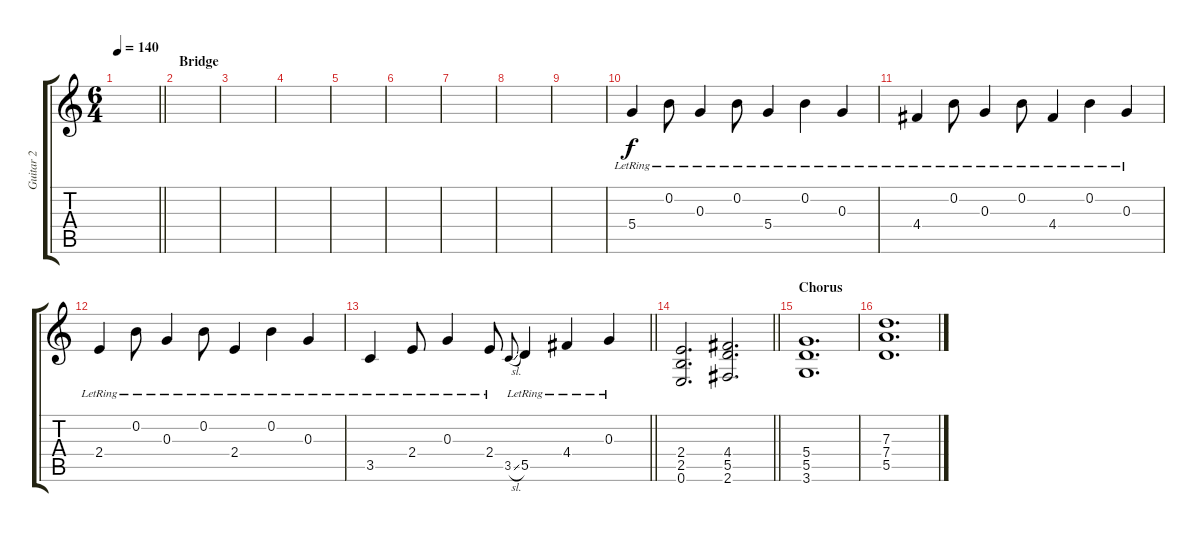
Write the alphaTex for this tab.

\track ("Guitar 2" "Guitar 2") {instrument electricguitarjazz}
\staff {score tabs}
\tuning (E4 B3 G3 D3 A2 E2) {hide}
\ts (6 4)
\tempo 140
\clef g2
\barLineRight lightlight
\ks c
|
\section ("" "Bridge")
|
|
|
|
|
|
|
|
5.4{lr}.4 0.2{lr}.8 0.3{lr}.4 0.2{lr}.8 5.4{lr}.4 0.2{lr}.4 0.3{lr}.4 |
4.4{lr}.4 0.2{lr}.8 0.3{lr}.4 0.2{lr}.8 4.4{lr}.4 0.2{lr}.4 0.3{lr}.4 |
2.4{lr}.4 0.2{lr}.8 0.3{lr}.4 0.2{lr}.8 2.4{lr}.4 0.2{lr}.4 0.3{lr}.4 |
\barLineRight lightlight
3.5{lr}.4 2.4{lr}.8 0.3{lr}.4 2.4{lr}.8 3.5{sl}.8{gr onbeat} 5.5{lr}.4 4.4{lr}.4 0.3{lr}.4 |
\barLineRight lightlight
(2.4 2.5 0.6).2{d} (4.4 5.5 2.6).2{d} |
\section ("" "Chorus")
(5.4 5.5 3.6).1{d volume 8 balance 8} |
(7.3 7.4 5.5).1{d}
